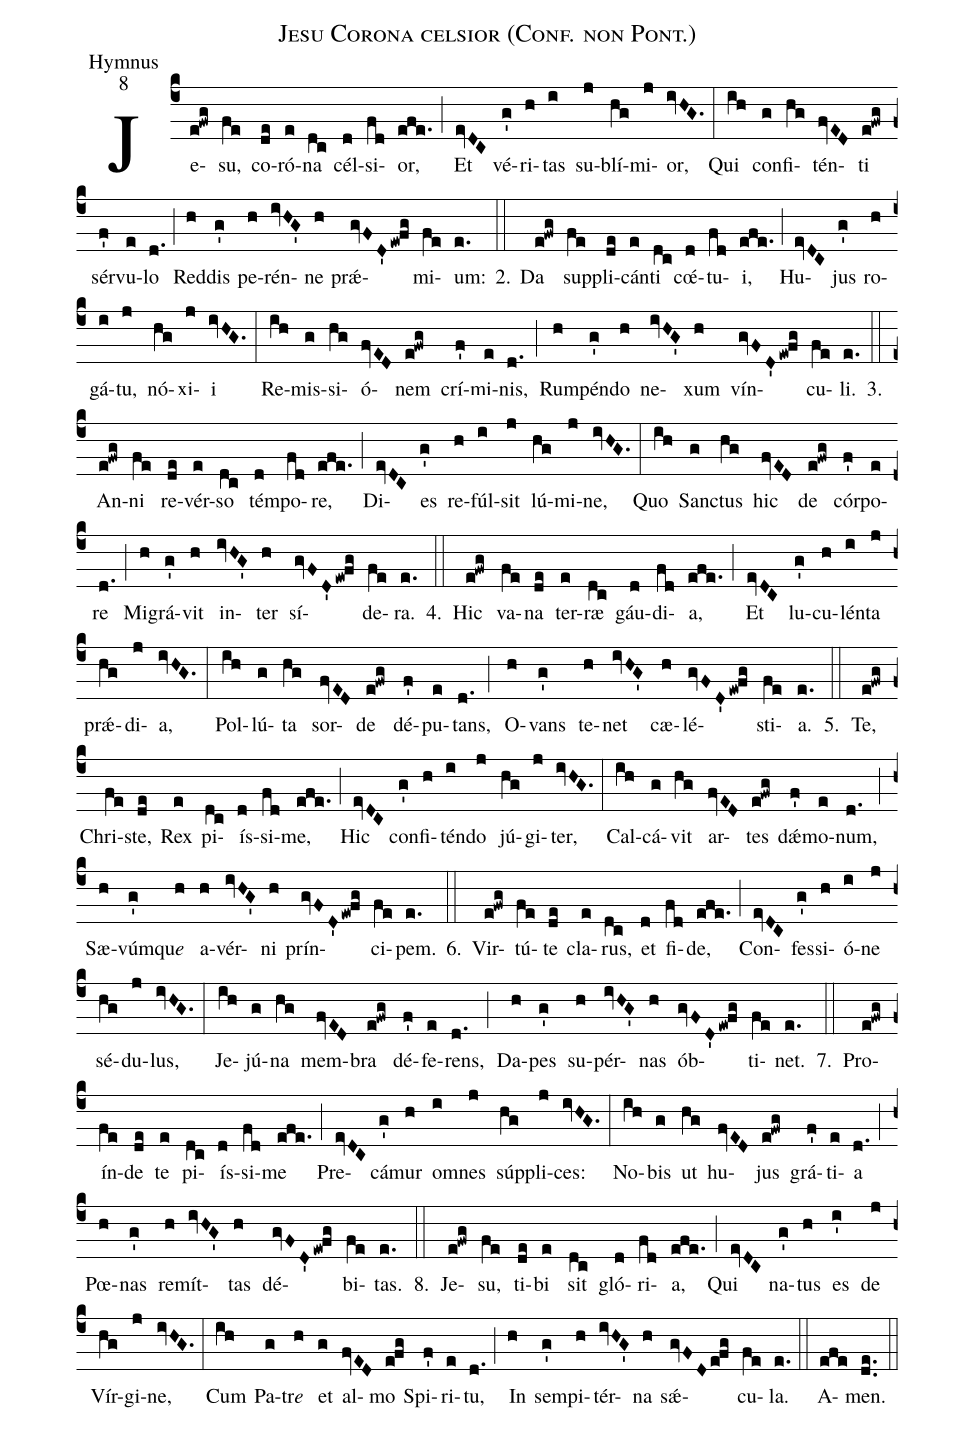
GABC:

name:Jesu Corona celsior (Conf. non Pont.);
office-part:Hymnus;
mode:8;
%%
(c4)Je(e!fwg)su,(fe) co(de)ró(e)na(dc) cél(d)si(fd)or,(efe.) (;)
Et(evDC) vé(g')ri(h)tas(i) su(j)blí(hg)mi(j)or,(ivHG.) (:)
Qui(ih) con(g)fi(hg)tén(fvED)ti(e!fwg) sér(f')vu(e)lo(d.) (;)
Red(h)dis(g') pe(h)rén(ivHG')ne(h) prǽ(gvFD'ew!fg)mi(fe)um:(e.)

2.(::) Da(e!fwg) sup(fe)pli(de)cán(e)ti(dc) cœ́(d)tu(fd)i,(efe.) (;)
Hu(evDC)jus(g') ro(h)gá(i)tu,(j) nó(hg)xi(j)i(ivHG.) (:)
Re(ih)mis(g)si(hg)ó(fvED)nem(e!fwg) crí(f')mi(e)nis,(d.) (;)
Rum(h)pén(g')do(h) ne(ivHG')xum(h) vín(gvFD'ew!fg)cu(fe)li.(e.)

3.(::) An(e!fwg)ni(fe) re(de)vér(e)so(dc) tém(d)po(fd)re,(efe.) (;)
Di(evDC)es(g') re(h)fúl(i)sit(j) lú(hg)mi(j)ne,(ivHG.) (:)
Quo(ih) San(g)ctus(hg) hic(fvED) de(e!fwg) cór(f')po(e)re(d.) (;)
Mi(h)grá(g')vit(h) in(ivHG')ter(h) sí(gvFD'ew!fg)de(fe)ra.(e.)

4.(::) Hic(e!fwg) va(fe)na(de) ter(e)ræ(dc) gáu(d)di(fd)a,(efe.) (;)
Et(evDC) lu(g')cu(h)lén(i)ta(j) prǽ(hg)di(j)a,(ivHG.) (:)
Pol(ih)lú(g)ta(hg) sor(fvED)de(e!fwg) dé(f')pu(e)tans,(d.) (;)
O(h)vans(g') te(h)net(ivHG') cæ(h)lé(gvFD'ew!fg)sti(fe)a.(e.)

5.(::) Te,(e!fwg) Chri(fe)ste,(de) Rex(e) pi(dc)ís(d)si(fd)me,(efe.) (;)
Hic(evDC) con(g')fi(h)tén(i)do(j) jú(hg)gi(j)ter,(ivHG.) (:)
Cal(ih)cá(g)vit(hg) ar(fvED)tes(e!fwg) dǽ(f')mo(e)num,(d.) (;)
Sæ(h)vúm(g')qu<i>e</i>(h) a(h)vér(ivHG')ni(h) prín(gvFD'ew!fg)ci(fe)pem.(e.)

6.(::) Vir(e!fwg)tú(fe)te(de) cla(e)rus,(dc) et(d) fi(fd)de,(efe.) (;)
Con(evDC)fes(g')si(h)ó(i)ne(j) sé(hg)du(j)lus,(ivHG.) (:)
Je(ih)jú(g)na(hg) mem(fvED)bra(e!fwg) dé(f')fe(e)rens,(d.) (;)
Da(h)pes(g') su(h)pér(ivHG')nas(h) ób(gvFD'ew!fg)ti(fe)net.(e.)

7.(::) Pro(e!fwg)ín(fe)de(de) te(e) pi(dc)ís(d)si(fd)me(efe.) (;)
Pre(evDC)cá(g')mur(h) om(i)nes(j) súp(hg)pli(j)ces:(ivHG.) (:)
No(ih)bis(g) ut(hg) hu(fvED)jus(e!fwg) grá(f')ti(e)a(d.) (;)
Pœ(h)nas(g') re(h)mít(ivHG')tas(h) dé(gvFD'ew!fg)bi(fe)tas.(e.)

8.(::) Je(e!fwg)su,(fe) ti(de)bi(e) sit(dc) gló(d)ri(fd)a,(efe.) (;)
Qui(evDC) na(g')tus(h) es(i') de(j) Vír(hg)gi(j)ne,(ivHG.) (:)
Cum(ih) Pa(g)tr<i>e</i>(h) et(g) al(fvED)mo(e!fg) Spi(f')ri(e)tu,(d.) (;)
In(h) sem(g')pi(h)tér(ivHG')na(h) sǽ(gvFD/e!fg)cu(fe)la.(e.) (::)
A(efe)men.(de..) (::)
